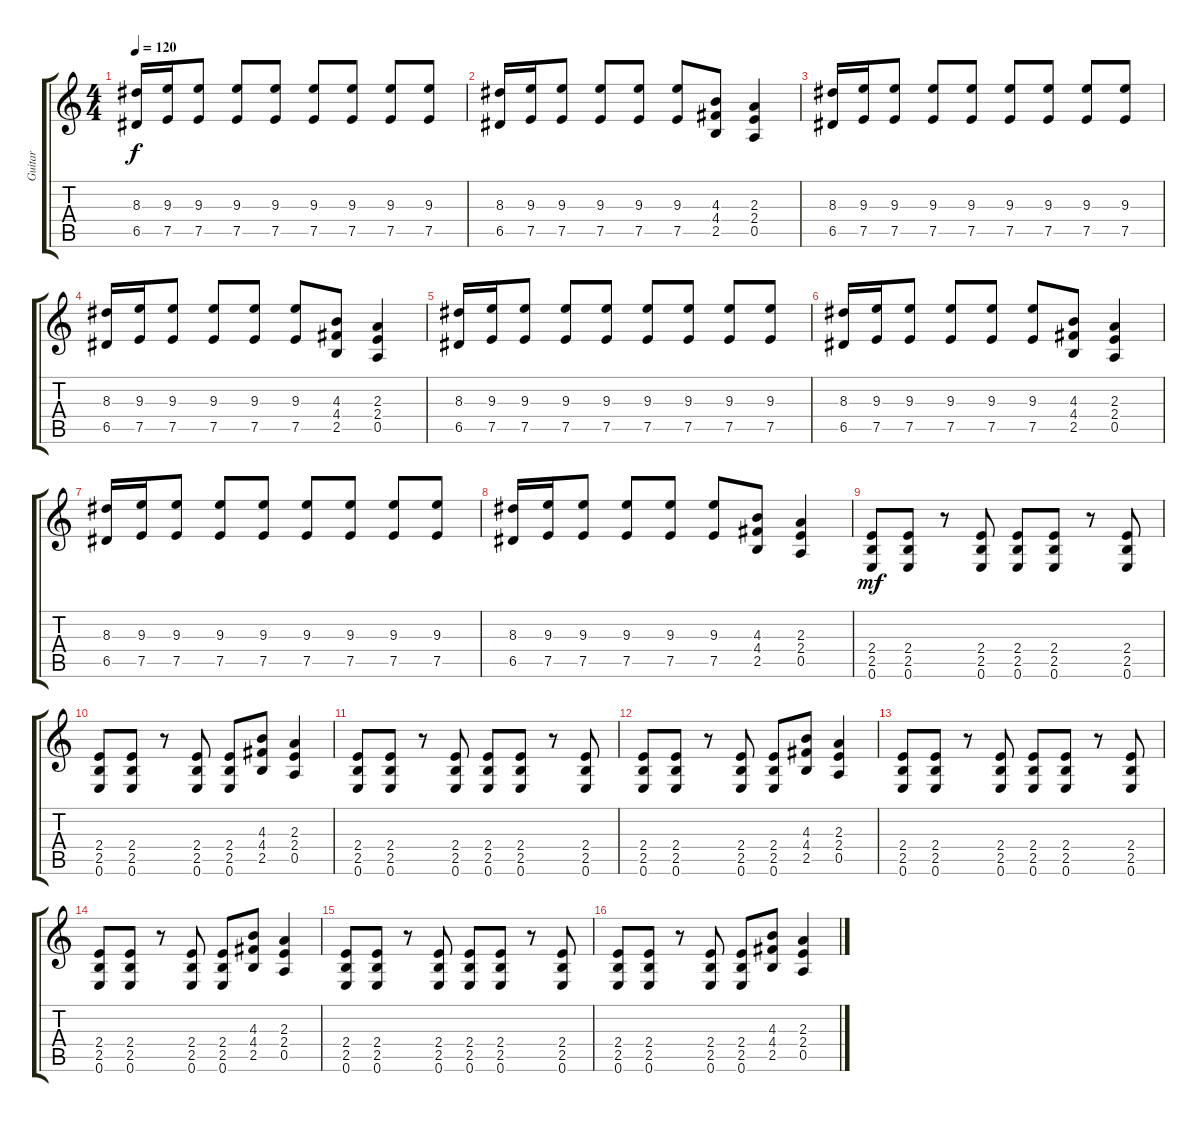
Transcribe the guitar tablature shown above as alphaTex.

\track ("Guitar" "Guitar") {instrument distortionguitar}
\staff {score tabs}
\tuning (E4 B3 G3 D3 A2 E2) {hide}
\ts (4 4)
\tempo 120
\clef g2
\ks c
(8.3 6.5).16{dy f instrument distortionguitar} (9.3 7.5).16 (9.3 7.5).8 (9.3 7.5).8 (9.3 7.5).8 (9.3 7.5).8 (9.3 7.5).8 (9.3 7.5).8 (9.3 7.5).8 |
(8.3 6.5).16 (9.3 7.5).16 (9.3 7.5).8 (9.3 7.5).8 (9.3 7.5).8 (9.3 7.5).8 (4.3 4.4 2.5).8 (2.3 2.4 0.5).4 |
(8.3 6.5).16 (9.3 7.5).16 (9.3 7.5).8 (9.3 7.5).8 (9.3 7.5).8 (9.3 7.5).8 (9.3 7.5).8 (9.3 7.5).8 (9.3 7.5).8 |
(8.3 6.5).16 (9.3 7.5).16 (9.3 7.5).8 (9.3 7.5).8 (9.3 7.5).8 (9.3 7.5).8 (4.3 4.4 2.5).8 (2.3 2.4 0.5).4 |
(8.3 6.5).16 (9.3 7.5).16 (9.3 7.5).8 (9.3 7.5).8 (9.3 7.5).8 (9.3 7.5).8 (9.3 7.5).8 (9.3 7.5).8 (9.3 7.5).8 |
(8.3 6.5).16 (9.3 7.5).16 (9.3 7.5).8 (9.3 7.5).8 (9.3 7.5).8 (9.3 7.5).8 (4.3 4.4 2.5).8 (2.3 2.4 0.5).4 |
(8.3 6.5).16 (9.3 7.5).16 (9.3 7.5).8 (9.3 7.5).8 (9.3 7.5).8 (9.3 7.5).8 (9.3 7.5).8 (9.3 7.5).8 (9.3 7.5).8 |
(8.3 6.5).16 (9.3 7.5).16 (9.3 7.5).8 (9.3 7.5).8 (9.3 7.5).8 (9.3 7.5).8 (4.3 4.4 2.5).8 (2.3 2.4 0.5).4 |
(2.4 2.5 0.6).8{dy mf} (2.4 2.5 0.6).8 r.8 (2.4 2.5 0.6).8 (2.4 2.5 0.6).8 (2.4 2.5 0.6).8 r.8 (2.4 2.5 0.6).8 |
(2.4 2.5 0.6).8 (2.4 2.5 0.6).8 r.8 (2.4 2.5 0.6).8 (2.4 2.5 0.6).8 (4.3 4.4 2.5).8 (2.3 2.4 0.5).4 |
(2.4 2.5 0.6).8 (2.4 2.5 0.6).8 r.8 (2.4 2.5 0.6).8 (2.4 2.5 0.6).8 (2.4 2.5 0.6).8 r.8 (2.4 2.5 0.6).8 |
(2.4 2.5 0.6).8 (2.4 2.5 0.6).8 r.8 (2.4 2.5 0.6).8 (2.4 2.5 0.6).8 (4.3 4.4 2.5).8 (2.3 2.4 0.5).4 |
(2.4 2.5 0.6).8 (2.4 2.5 0.6).8 r.8 (2.4 2.5 0.6).8 (2.4 2.5 0.6).8 (2.4 2.5 0.6).8 r.8 (2.4 2.5 0.6).8 |
(2.4 2.5 0.6).8 (2.4 2.5 0.6).8 r.8 (2.4 2.5 0.6).8 (2.4 2.5 0.6).8 (4.3 4.4 2.5).8 (2.3 2.4 0.5).4 |
(2.4 2.5 0.6).8 (2.4 2.5 0.6).8 r.8 (2.4 2.5 0.6).8 (2.4 2.5 0.6).8 (2.4 2.5 0.6).8 r.8 (2.4 2.5 0.6).8 |
(2.4 2.5 0.6).8 (2.4 2.5 0.6).8 r.8 (2.4 2.5 0.6).8 (2.4 2.5 0.6).8 (4.3 4.4 2.5).8 (2.3 2.4 0.5).4
